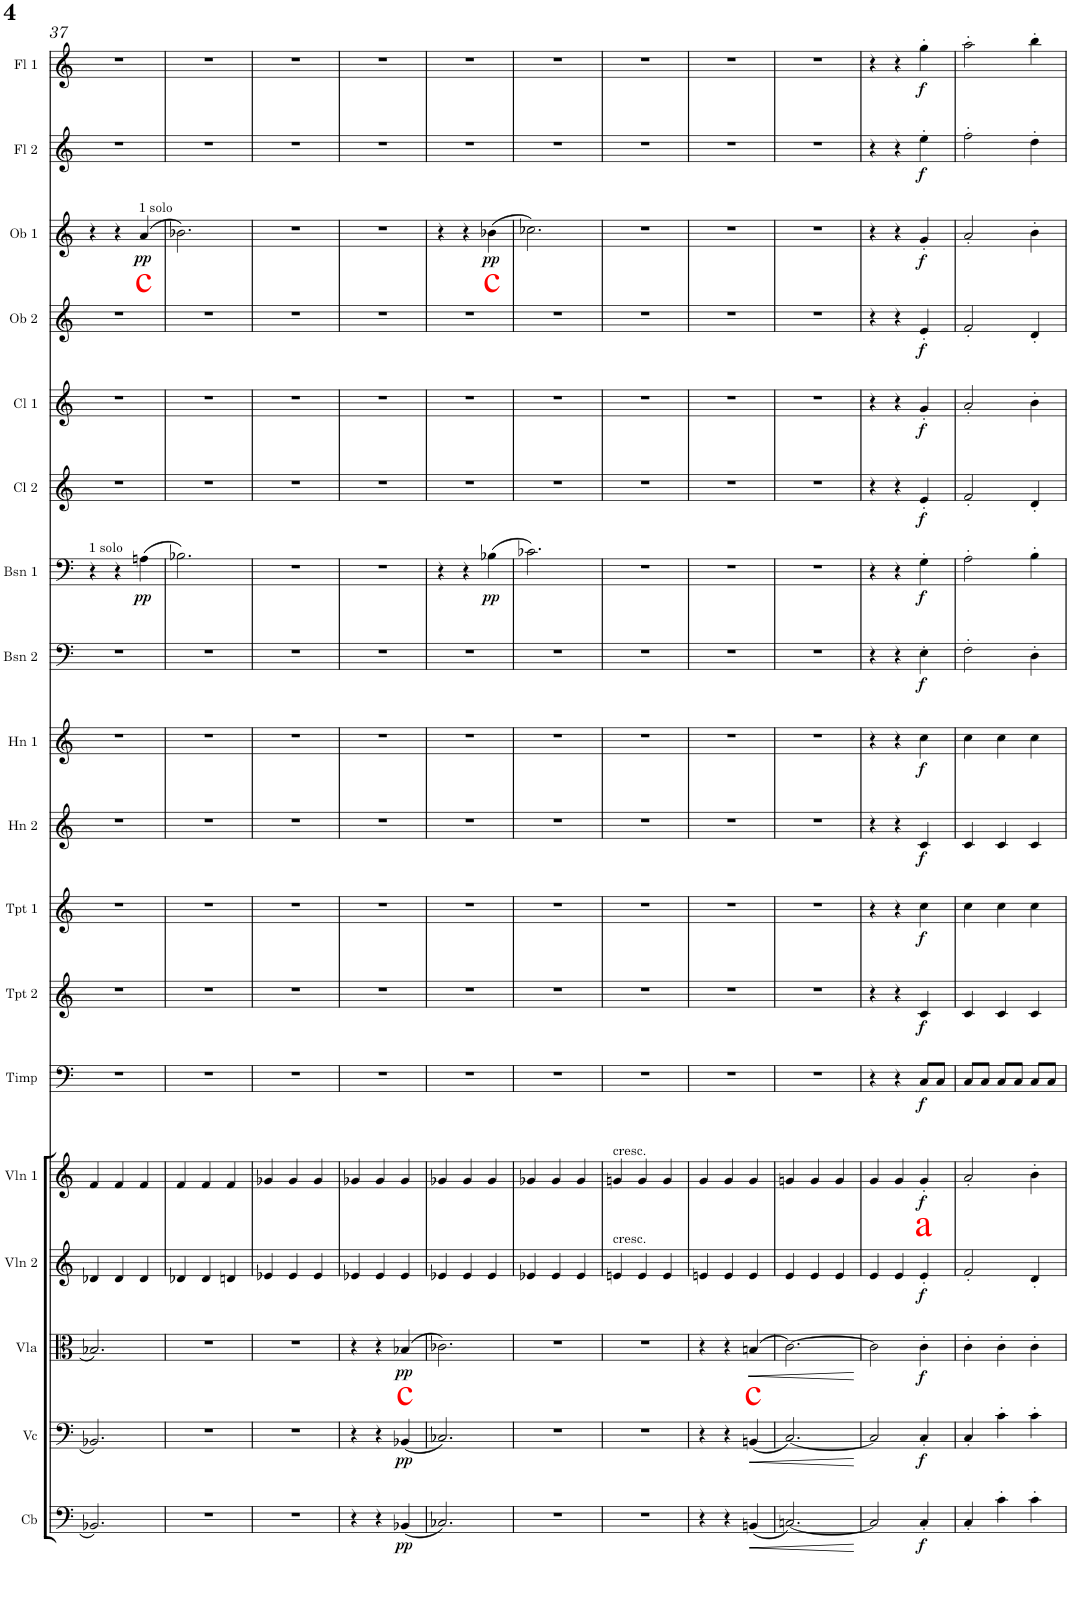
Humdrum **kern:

**kern	**dynam	**kern	**dynam	**kern	**text	**dynam	**kern	**dynam	**kern	**text	**dynam	**kern	**dynam	**kern	**dynam	**kern	**dynam	**kern	**dynam	**kern	**dynam	**kern	**dynam	**kern	**dynam	**kern	**dynam	**kern	**dynam	**kern	**dynam	**kern	**text	**dynam	**kern	**dynam	**kern	**dynam
*part18	*part18	*part17	*part17	*part16	*part16	*part16	*part15	*part15	*part14	*part14	*part14	*part13	*part13	*part12	*part12	*part11	*part11	*part10	*part10	*part9	*part9	*part8	*part8	*part7	*part7	*part6	*part6	*part5	*part5	*part4	*part4	*part3	*part3	*part3	*part2	*part2	*part1	*part1
*staff18	*staff18	*staff17	*staff17	*staff16	*staff16	*staff16	*staff15	*staff15	*staff14	*staff14	*staff14	*staff13	*staff13	*staff12	*staff12	*staff11	*staff11	*staff10	*staff10	*staff9	*staff9	*staff8	*staff8	*staff7	*staff7	*staff6	*staff6	*staff5	*staff5	*staff4	*staff4	*staff3	*staff3	*staff3	*staff2	*staff2	*staff1	*staff1
*I"Contrabass	*	*I"Violoncello	*	*I"Viola	*	*	*I"Violin 2	*	*I"Violin 1	*	*	*I"Timpani	*	*I"C Trumpet 2	*	*I"C Trumpet 1	*	*I"C Horn 2	*	*I"C Horn 1	*	*I"Bassoon 2	*	*I"Bassoon 1	*	*I"C Clarinet 2	*	*I"C Clarinet 1	*	*I"Oboe 2	*	*I"Oboe 1	*	*	*I"Flute 2	*	*I"Flute 1	*
*I'Cb	*	*I'Vc	*	*I'Vla	*	*	*I'Vln 2	*	*I'Vln 1	*	*	*I'Timp	*	*I'Tpt 2	*	*I'Tpt 1	*	*I'Hn 2	*	*I'Hn 1	*	*I'Bsn 2	*	*I'Bsn 1	*	*I'Cl 2	*	*I'Cl 1	*	*I'Ob 2	*	*I'Ob 1	*	*	*I'Fl 2	*	*I'Fl 1	*
!!LO:PB:g=z
*clefF4	*	*clefF4	*	*clefC3	*	*	*clefG2	*	*clefG2	*	*	*clefF4	*	*clefG2	*	*clefG2	*	*clefG2	*	*clefG2	*	*clefF4	*	*clefF4	*	*clefG2	*	*clefG2	*	*clefG2	*	*clefG2	*	*	*clefG2	*	*clefG2	*
*Trd7c12	*	*	*	*	*	*	*	*	*	*	*	*	*	*Trd1c2	*	*Trd1c2	*	*Trd7c12	*	*Trd7c12	*	*	*	*	*	*Trd1c2	*	*Trd1c2	*	*	*	*	*	*	*	*	*	*
*k[]	*	*k[]	*	*k[]	*	*	*k[]	*	*k[]	*	*	*k[]	*	*k[]	*	*k[]	*	*k[]	*	*k[]	*	*k[]	*	*k[]	*	*k[]	*	*k[]	*	*k[]	*	*k[]	*	*	*k[]	*	*k[]	*
*M3/4	*	*M3/4	*	*M3/4	*	*	*M3/4	*	*M3/4	*	*	*M3/4	*	*M3/4	*	*M3/4	*	*M3/4	*	*M3/4	*	*M3/4	*	*M3/4	*	*M3/4	*	*M3/4	*	*M3/4	*	*M3/4	*	*	*M3/4	*	*M3/4	*
=37	=37	=37	=37	=37	=37	=37	=37	=37	=37	=37	=37	=37	=37	=37	=37	=37	=37	=37	=37	=37	=37	=37	=37	=37	=37	=37	=37	=37	=37	=37	=37	=37	=37	=37	=37	=37	=37	=37
!	!	!	!	!	!	!	!	!	!	!	!	!	!	!	!	!	!	!	!	!	!	!	!	!LO:TX:a:t=1 solo	!	!	!	!	!	!	!	!	!	!	!	!	!	!
2.BB-X/	.	2.BB-X/	.	2.B-X/	.	.	4d-X/	.	4f/	.	.	2.r	.	2.r	.	2.r	.	2.r	.	2.r	.	2.r	.	4r	.	2.r	.	2.r	.	2.r	.	4r	.	.	2.r	.	2.r	.
.	.	.	.	.	.	.	4d-/	.	4f/	.	.	.	.	.	.	.	.	.	.	.	.	.	.	4r	.	.	.	.	.	.	.	4r	.	.	.	.	.	.
!	!	!	!	!	!	!	!	!	!	!	!	!	!	!	!	!	!	!	!	!	!	!	!	!	!	!	!	!	!	!	!	!LO:TX:a:t=1 solo	!	!	!	!	!	!
!	!	!	!	!	!	!	!	!	!	!	!	!	!	!	!	!	!	!	!	!	!	!	!	!	!LO:DY:b	!	!	!	!	!	!	!	!LO:LY:b:color=#FF0000	!LO:DY:b	!	!	!	!
.	.	.	.	.	.	.	4d-/	.	4f/	.	.	.	.	.	.	.	.	.	.	.	.	.	.	(4An\	pp	.	.	.	.	.	.	(4a/	c	pp	.	.	.	.
=38	=38	=38	=38	=38	=38	=38	=38	=38	=38	=38	=38	=38	=38	=38	=38	=38	=38	=38	=38	=38	=38	=38	=38	=38	=38	=38	=38	=38	=38	=38	=38	=38	=38	=38	=38	=38	=38	=38
2.r	.	2.r	.	2.r	.	.	4d-X/	.	4f/	.	.	2.r	.	2.r	.	2.r	.	2.r	.	2.r	.	2.r	.	2.B-X\)	.	2.r	.	2.r	.	2.r	.	2.b-X\)	.	.	2.r	.	2.r	.
.	.	.	.	.	.	.	4d-/	.	4f/	.	.	.	.	.	.	.	.	.	.	.	.	.	.	.	.	.	.	.	.	.	.	.	.	.	.	.	.	.
.	.	.	.	.	.	.	4dn/	.	4f/	.	.	.	.	.	.	.	.	.	.	.	.	.	.	.	.	.	.	.	.	.	.	.	.	.	.	.	.	.
=39	=39	=39	=39	=39	=39	=39	=39	=39	=39	=39	=39	=39	=39	=39	=39	=39	=39	=39	=39	=39	=39	=39	=39	=39	=39	=39	=39	=39	=39	=39	=39	=39	=39	=39	=39	=39	=39	=39
2.r	.	2.r	.	2.r	.	.	4e-X/	.	4g-X/	.	.	2.r	.	2.r	.	2.r	.	2.r	.	2.r	.	2.r	.	2.r	.	2.r	.	2.r	.	2.r	.	2.r	.	.	2.r	.	2.r	.
.	.	.	.	.	.	.	4e-/	.	4g-/	.	.	.	.	.	.	.	.	.	.	.	.	.	.	.	.	.	.	.	.	.	.	.	.	.	.	.	.	.
.	.	.	.	.	.	.	4e-/	.	4g-/	.	.	.	.	.	.	.	.	.	.	.	.	.	.	.	.	.	.	.	.	.	.	.	.	.	.	.	.	.
=40	=40	=40	=40	=40	=40	=40	=40	=40	=40	=40	=40	=40	=40	=40	=40	=40	=40	=40	=40	=40	=40	=40	=40	=40	=40	=40	=40	=40	=40	=40	=40	=40	=40	=40	=40	=40	=40	=40
4r	.	4r	.	4r	.	.	4e-X/	.	4g-X/	.	.	2.r	.	2.r	.	2.r	.	2.r	.	2.r	.	2.r	.	2.r	.	2.r	.	2.r	.	2.r	.	2.r	.	.	2.r	.	2.r	.
4r	.	4r	.	4r	.	.	4e-/	.	4g-/	.	.	.	.	.	.	.	.	.	.	.	.	.	.	.	.	.	.	.	.	.	.	.	.	.	.	.	.	.
!	!LO:DY:b	!	!LO:DY:b	!	!LO:LY:b:color=#FF0000	!LO:DY:b	!	!	!	!	!	!	!	!	!	!	!	!	!	!	!	!	!	!	!	!	!	!	!	!	!	!	!	!	!	!	!	!
(4BB-X/	pp	(4BB-X/	pp	(4B-X/	c	pp	4e-/	.	4g-/	.	.	.	.	.	.	.	.	.	.	.	.	.	.	.	.	.	.	.	.	.	.	.	.	.	.	.	.	.
=41	=41	=41	=41	=41	=41	=41	=41	=41	=41	=41	=41	=41	=41	=41	=41	=41	=41	=41	=41	=41	=41	=41	=41	=41	=41	=41	=41	=41	=41	=41	=41	=41	=41	=41	=41	=41	=41	=41
2.C-X/)	.	2.C-X/)	.	2.c-X\)	.	.	4e-X/	.	4g-X/	.	.	2.r	.	2.r	.	2.r	.	2.r	.	2.r	.	2.r	.	4r	.	2.r	.	2.r	.	2.r	.	4r	.	.	2.r	.	2.r	.
.	.	.	.	.	.	.	4e-/	.	4g-/	.	.	.	.	.	.	.	.	.	.	.	.	.	.	4r	.	.	.	.	.	.	.	4r	.	.	.	.	.	.
!	!	!	!	!	!	!	!	!	!	!	!	!	!	!	!	!	!	!	!	!	!	!	!	!	!LO:DY:b	!	!	!	!	!	!	!	!LO:LY:b:color=#FF0000	!LO:DY:b	!	!	!	!
.	.	.	.	.	.	.	4e-/	.	4g-/	.	.	.	.	.	.	.	.	.	.	.	.	.	.	(4B-X\	pp	.	.	.	.	.	.	(4b-X\	c	pp	.	.	.	.
=42	=42	=42	=42	=42	=42	=42	=42	=42	=42	=42	=42	=42	=42	=42	=42	=42	=42	=42	=42	=42	=42	=42	=42	=42	=42	=42	=42	=42	=42	=42	=42	=42	=42	=42	=42	=42	=42	=42
2.r	.	2.r	.	2.r	.	.	4e-X/	.	4g-X/	.	.	2.r	.	2.r	.	2.r	.	2.r	.	2.r	.	2.r	.	2.c-X\)	.	2.r	.	2.r	.	2.r	.	2.cc-X\)	.	.	2.r	.	2.r	.
.	.	.	.	.	.	.	4e-/	.	4g-/	.	.	.	.	.	.	.	.	.	.	.	.	.	.	.	.	.	.	.	.	.	.	.	.	.	.	.	.	.
.	.	.	.	.	.	.	4e-/	.	4g-/	.	.	.	.	.	.	.	.	.	.	.	.	.	.	.	.	.	.	.	.	.	.	.	.	.	.	.	.	.
=43	=43	=43	=43	=43	=43	=43	=43	=43	=43	=43	=43	=43	=43	=43	=43	=43	=43	=43	=43	=43	=43	=43	=43	=43	=43	=43	=43	=43	=43	=43	=43	=43	=43	=43	=43	=43	=43	=43
!	!	!	!	!	!	!	!	!	!LO:TX:a:t=cresc.	!	!	!	!	!	!	!	!	!	!	!	!	!	!	!	!	!	!	!	!	!	!	!	!	!	!	!	!	!
!	!	!	!	!	!	!	!LO:TX:a:t=cresc.	!	!	!	!	!	!	!	!	!	!	!	!	!	!	!	!	!	!	!	!	!	!	!	!	!	!	!	!	!	!	!
2.r	.	2.r	.	2.r	.	.	4en/	.	4gn/	.	.	2.r	.	2.r	.	2.r	.	2.r	.	2.r	.	2.r	.	2.r	.	2.r	.	2.r	.	2.r	.	2.r	.	.	2.r	.	2.r	.
.	.	.	.	.	.	.	4e/	.	4g/	.	.	.	.	.	.	.	.	.	.	.	.	.	.	.	.	.	.	.	.	.	.	.	.	.	.	.	.	.
.	.	.	.	.	.	.	4e/	.	4g/	.	.	.	.	.	.	.	.	.	.	.	.	.	.	.	.	.	.	.	.	.	.	.	.	.	.	.	.	.
=44	=44	=44	=44	=44	=44	=44	=44	=44	=44	=44	=44	=44	=44	=44	=44	=44	=44	=44	=44	=44	=44	=44	=44	=44	=44	=44	=44	=44	=44	=44	=44	=44	=44	=44	=44	=44	=44	=44
4r	.	4r	.	4r	.	.	4en/	.	4g/	.	.	2.r	.	2.r	.	2.r	.	2.r	.	2.r	.	2.r	.	2.r	.	2.r	.	2.r	.	2.r	.	2.r	.	.	2.r	.	2.r	.
4r	.	4r	.	4r	.	.	4e/	.	4g/	.	.	.	.	.	.	.	.	.	.	.	.	.	.	.	.	.	.	.	.	.	.	.	.	.	.	.	.	.
!	!LO:HP:b	!	!LO:HP:b	!	!LO:LY:b:color=#FF0000	!LO:HP:b	!	!	!	!	!	!	!	!	!	!	!	!	!	!	!	!	!	!	!	!	!	!	!	!	!	!	!	!	!	!	!	!
(4BBn/	<	(4BBn/	<	(4Bn/	c	<	4e/	.	4g/	.	.	.	.	.	.	.	.	.	.	.	.	.	.	.	.	.	.	.	.	.	.	.	.	.	.	.	.	.
=45	=45	=45	=45	=45	=45	=45	=45	=45	=45	=45	=45	=45	=45	=45	=45	=45	=45	=45	=45	=45	=45	=45	=45	=45	=45	=45	=45	=45	=45	=45	=45	=45	=45	=45	=45	=45	=45	=45
[2.Cn/)	.	[2.C/)	.	[2.c\)	.	.	4e/	.	4gn/	.	.	2.r	.	2.r	.	2.r	.	2.r	.	2.r	.	2.r	.	2.r	.	2.r	.	2.r	.	2.r	.	2.r	.	.	2.r	.	2.r	.
.	.	.	.	.	.	.	4e/	.	4g/	.	.	.	.	.	.	.	.	.	.	.	.	.	.	.	.	.	.	.	.	.	.	.	.	.	.	.	.	.
.	.	.	.	.	.	.	4e/	.	4g/	.	.	.	.	.	.	.	.	.	.	.	.	.	.	.	.	.	.	.	.	.	.	.	.	.	.	.	.	.
.	[	.	[	.	.	[	.	.	.	.	.	.	.	.	.	.	.	.	.	.	.	.	.	.	.	.	.	.	.	.	.	.	.	.	.	.	.	.
=46	=46	=46	=46	=46	=46	=46	=46	=46	=46	=46	=46	=46	=46	=46	=46	=46	=46	=46	=46	=46	=46	=46	=46	=46	=46	=46	=46	=46	=46	=46	=46	=46	=46	=46	=46	=46	=46	=46
2C/]	.	2C/]	.	2c\]	.	.	4e/	.	4g/	.	.	4r	.	4r	.	4r	.	4r	.	4r	.	4r	.	4r	.	4r	.	4r	.	4r	.	4r	.	.	4r	.	4r	.
.	.	.	.	.	.	.	4e/	.	4g/	.	.	4r	.	4r	.	4r	.	4r	.	4r	.	4r	.	4r	.	4r	.	4r	.	4r	.	4r	.	.	4r	.	4r	.
!	!LO:DY:b	!	!LO:DY:b	!	!	!LO:DY:b	!	!LO:DY:b	!	!LO:LY:b:color=#FF0000	!LO:DY:b	!	!LO:DY:b	!	!LO:DY:b	!	!LO:DY:b	!	!LO:DY:b	!	!LO:DY:b	!	!LO:DY:b	!	!LO:DY:b	!	!LO:DY:b	!	!LO:DY:b	!	!LO:DY:b	!	!	!LO:DY:b	!	!LO:DY:b	!	!LO:DY:b
4C'/	f	4C'/	f	4c'\	.	f	4e'/	f	4g'/	a	f	8C/L	f	4c/	f	4cc\	f	4c/	f	4cc\	f	4E'\	f	4G'\	f	4e'/	f	4g'/	f	4e'/	f	4g'/	.	f	4ee'\	f	4gg'\	f
.	.	.	.	.	.	.	.	.	.	.	.	8C/J	.	.	.	.	.	.	.	.	.	.	.	.	.	.	.	.	.	.	.	.	.	.	.	.	.	.
=47	=47	=47	=47	=47	=47	=47	=47	=47	=47	=47	=47	=47	=47	=47	=47	=47	=47	=47	=47	=47	=47	=47	=47	=47	=47	=47	=47	=47	=47	=47	=47	=47	=47	=47	=47	=47	=47	=47
4C'/	.	4C'/	.	4c'\	.	.	2f'/	.	2a'/	.	.	8C/L	.	4c/	.	4cc\	.	4c/	.	4cc\	.	2F'\	.	2A'\	.	2f'/	.	2a'/	.	2f'/	.	2a'/	.	.	2ff'\	.	2aa'\	.
.	.	.	.	.	.	.	.	.	.	.	.	8C/J	.	.	.	.	.	.	.	.	.	.	.	.	.	.	.	.	.	.	.	.	.	.	.	.	.	.
4c'\	.	4c'\	.	4c'\	.	.	.	.	.	.	.	8C/L	.	4c/	.	4cc\	.	4c/	.	4cc\	.	.	.	.	.	.	.	.	.	.	.	.	.	.	.	.	.	.
.	.	.	.	.	.	.	.	.	.	.	.	8C/J	.	.	.	.	.	.	.	.	.	.	.	.	.	.	.	.	.	.	.	.	.	.	.	.	.	.
4c'\	.	4c'\	.	4c'\	.	.	4d'/	.	4b'\	.	.	8C/L	.	4c/	.	4cc\	.	4c/	.	4cc\	.	4D'\	.	4B'\	.	4d'/	.	4b'\	.	4d'/	.	4b'\	.	.	4dd'\	.	4bb'\	.
.	.	.	.	.	.	.	.	.	.	.	.	8C/J	.	.	.	.	.	.	.	.	.	.	.	.	.	.	.	.	.	.	.	.	.	.	.	.	.	.
=	=	=	=	=	=	=	=	=	=	=	=	=	=	=	=	=	=	=	=	=	=	=	=	=	=	=	=	=	=	=	=	=	=	=	=	=	=	=
*-	*-	*-	*-	*-	*-	*-	*-	*-	*-	*-	*-	*-	*-	*-	*-	*-	*-	*-	*-	*-	*-	*-	*-	*-	*-	*-	*-	*-	*-	*-	*-	*-	*-	*-	*-	*-	*-	*-
